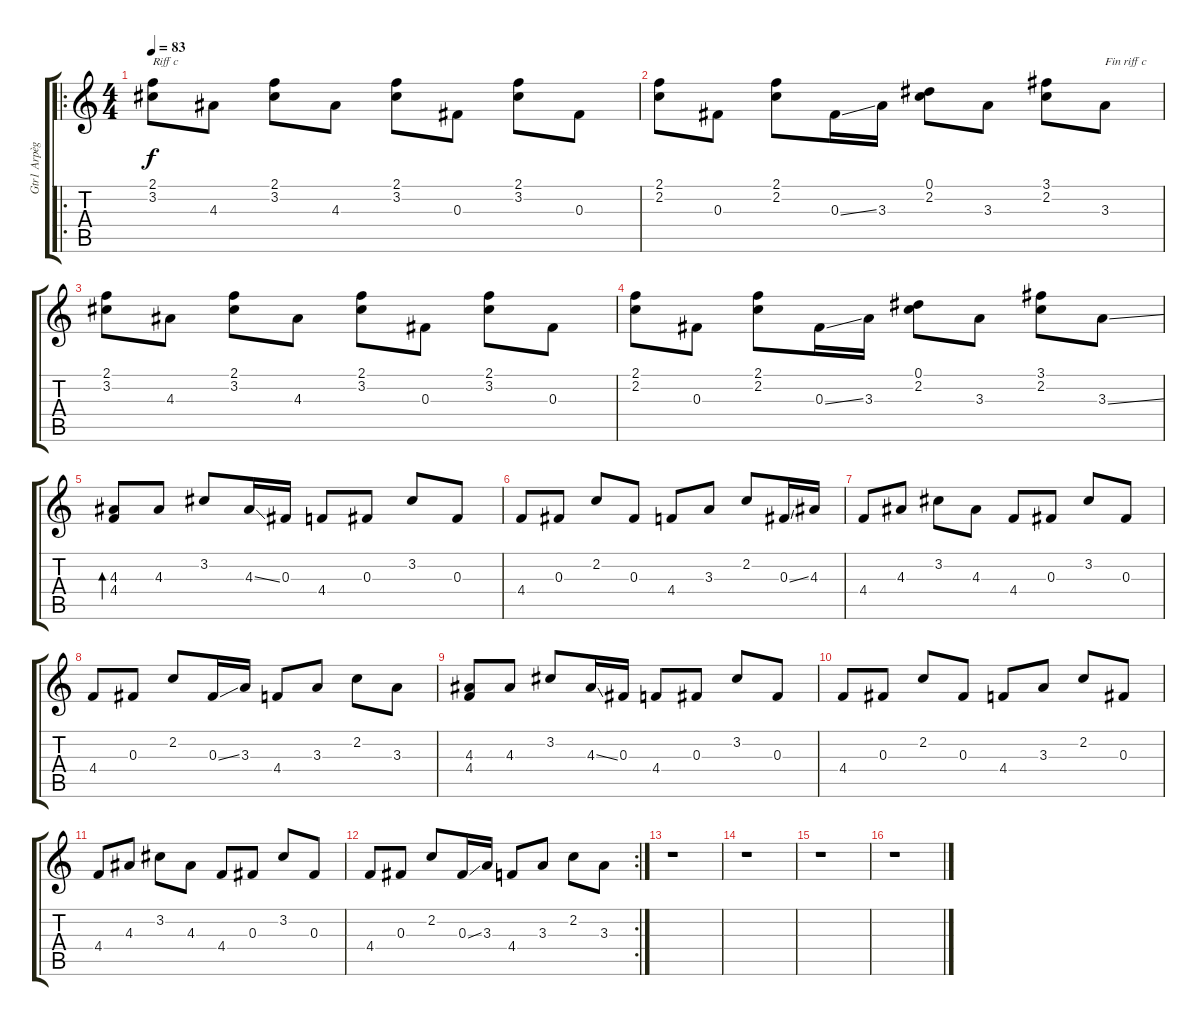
\track ("Gtr1 Arpèges" "Gtr1 Arpèg") {instrument electricguitarclean}
\staff {score tabs}
\tuning (Eb4 Bb3 Gb3 Db3 Ab2 Eb2) {hide}
\ro
\ts (4 4)
\tempo 83
\clef g2
\ks c
(2.1 3.2).8{txt "Riff c" dy f} 4.3.8 (2.1 3.2).8 4.3.8 (2.1 3.2).8 0.3.8 (2.1 3.2).8 0.3.8 |
(2.1 2.2).8 0.3.8 (2.1 2.2).8 0.3{ss}.16 3.3.16 (0.1 2.2).8 3.3.8 (3.1 2.2).8 3.3.8{txt "Fin riff c"} |
(2.1 3.2).8 4.3.8 (2.1 3.2).8 4.3.8 (2.1 3.2).8 0.3.8 (2.1 3.2).8 0.3.8 |
(2.1 2.2).8 0.3.8 (2.1 2.2).8 0.3{ss}.16 3.3.16 (0.1 2.2).8 3.3.8 (3.1 2.2).8 3.3{ss}.8 |
(4.3 4.4).8{bd 60} 4.3.8 3.2.8 4.3{ss}.16 0.3.16 4.4.8 0.3.8 3.2.8 0.3.8 |
4.4.8 0.3.8 2.2.8 0.3.8 4.4.8 3.3.8 2.2.8 0.3{ss}.16 4.3.16 |
4.4.8 4.3.8 3.2.8 4.3.8 4.4.8 0.3.8 3.2.8 0.3.8 |
4.4.8 0.3.8 2.2.8 0.3{ss}.16 3.3.16 4.4.8 3.3.8 2.2.8 3.3.8 |
(4.3 4.4).8 4.3.8 3.2.8 4.3{ss}.16 0.3.16 4.4.8 0.3.8 3.2.8 0.3.8 |
4.4.8 0.3.8 2.2.8 0.3.8 4.4.8 3.3.8 2.2.8 0.3.8 |
4.4.8 4.3.8 3.2.8 4.3.8 4.4.8 0.3.8 3.2.8 0.3.8 |
\rc 2
4.4.8 0.3.8 2.2.8 0.3{ss}.16 3.3.16 4.4.8 3.3.8 2.2.8 3.3.8 |
r.1 |
r.1 |
r.1 |
r.1
